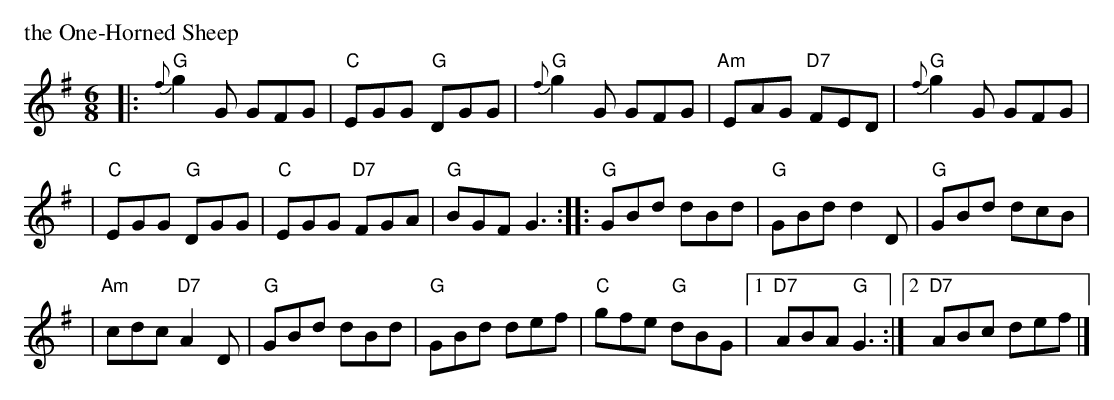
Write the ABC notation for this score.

X:1
P: the One-Horned Sheep
M: 6/8
K: G
|: "G"{f}g2G GFG | "C"EGG "G"DGG | "G"{f}g2G GFG | "Am"EAG "D7"FED | "G"{f}g2G GFG |
| "C"EGG "G"DGG | "C"EGG "D7"FGA | "G"BGF G3 :: "G"GBd dBd | "G"GBd d2D | "G"GBd dcB |
| "Am"cdc "D7"A2D | "G"GBd dBd | "G"GBd def | "C"gfe "G"dBG |1 "D7"ABA "G"G3 :|2 "D7"ABc def |]
